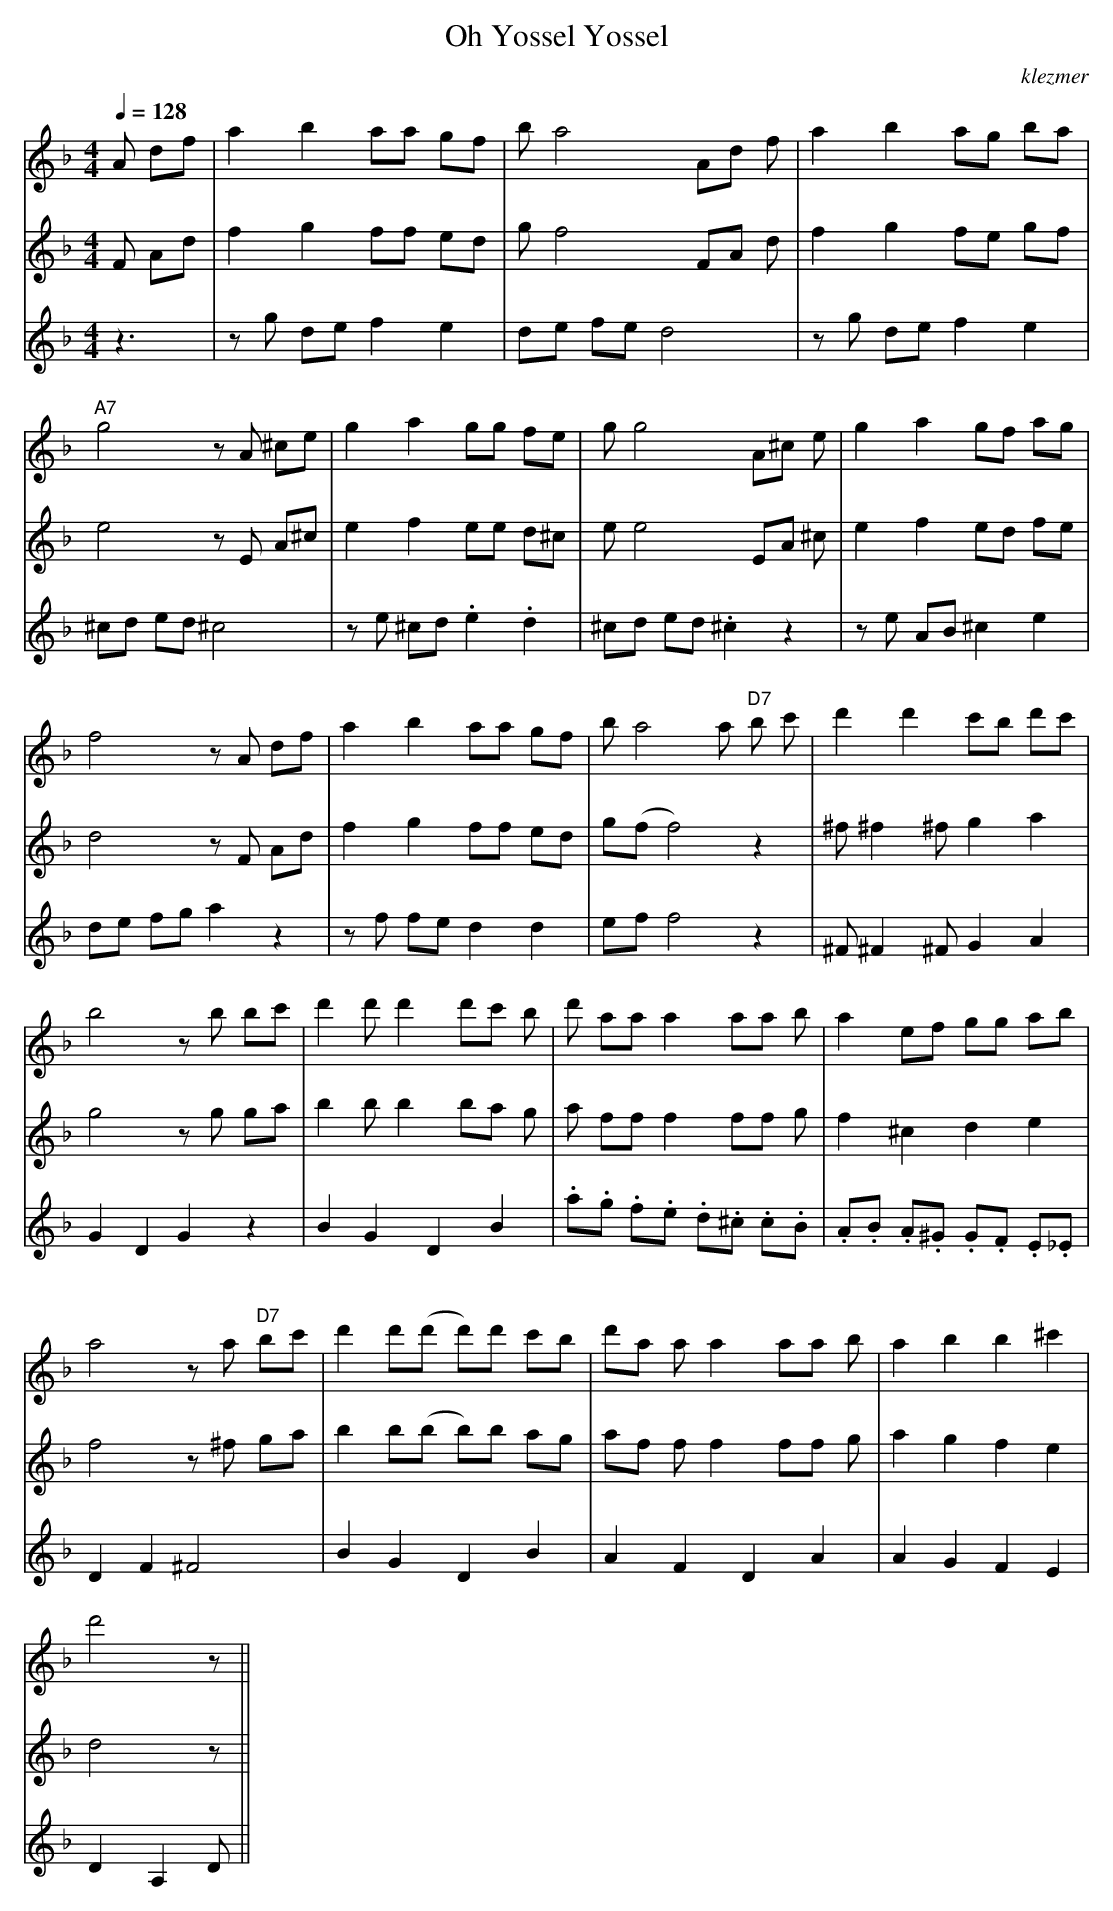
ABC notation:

X:1
T:Oh Yossel Yossel
O:klezmer
M:4/4
L:1/8
Q:1/4=128
K:Dm
V:1
A df |a2 b2 aa gf |ba4 Ad f|a2 b2 ag ba |
"A7" g4 zA ^ce |g2 a2 gg fe |gg4 A^c e|g2 a2 gf ag |
f4 zA df |a2 b2 aa gf |ba4 a"D7" b c'|d'2 d'2 c'b d'c' |
b4 zb bc' |d'2 d'd'2 d'c' b|d' aa a2 aa b|a2 ef gg ab |
a4 za "D7" bc' |d'2 d'(d' d')d' c'b |d'a aa2 aa b|a2 b2 b2 ^c'2 |
d'4 z||
V:2          %2e stem
F Ad |f2 g2 ff ed |gf4 FA d|f2 g2 fe gf |
e4 zE A^c |e2 f2 ee d^c |ee4 EA ^c|e2 f2 ed fe |
d4 zF Ad |f2 g2 ff ed |g(f f4) z2 |^f^f2 ^fg2 a2 |
g4 zg ga |b2 bb2 ba g|a ff f2 ff g|f2 ^c2 d2 e2 |
f4 z^f ga |b2 b(b b)b ag |af ff2 ff g|a2 g2 f2 e2 |
d4 z||
V:3          %3e stem
z3 |zg de f2 e2 |de fe d4 |zg de f2 e2 |
^cd ed ^c4 |ze ^cd .e2 .d2 |^cd ed .^c2 z2 |ze AB ^c2 e2 |
de fg a2 z2 |zf fe d2 d2 |ef f4 z2 |^F^F2 ^FG2 A2 |
G2 D2 G2 z2 |B2 G2 D2 B2 |.a.g .f.e .d.^c .c.B |.A.B .A.^G .G.F .E._E |
D2 F2 ^F4 |B2 G2 D2 B2 |A2 F2 D2 A2 |A2 G2 F2 E2 |
D2 A,2 D||
